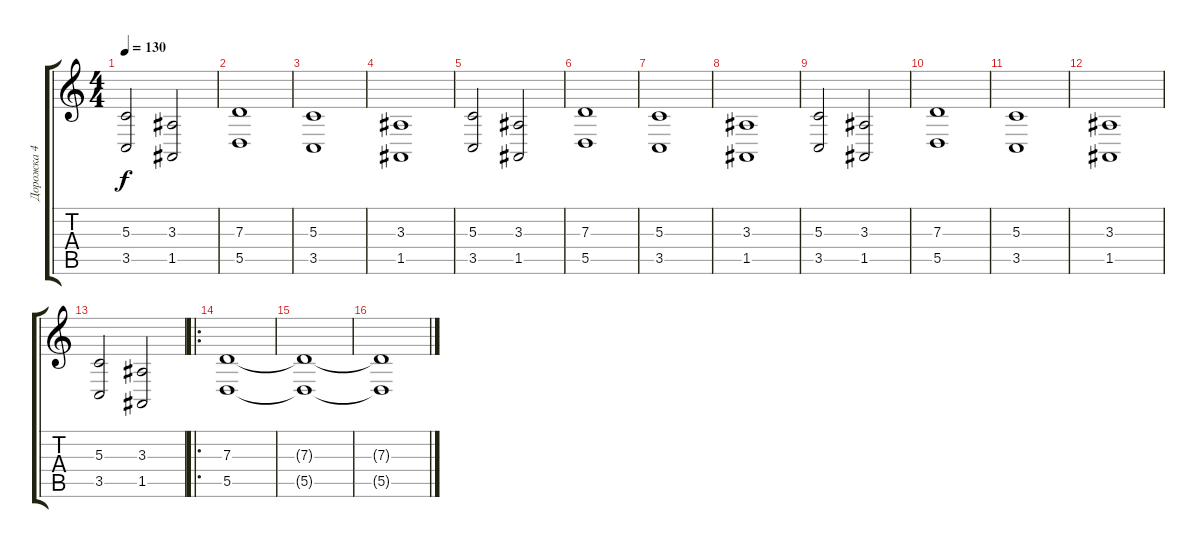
\track ("Дорожка 4" "Дорожка 4") {instrument choiraahs}
\staff {score tabs}
\tuning (E4 B3 G3 D3 A2 E2) {hide}
\ts (4 4)
\tempo 130
\clef g2
\ks c
(5.3 3.5).2{dy f} (3.3 1.5).2 |
(7.3 5.5).1 |
(5.3 3.5).1 |
(3.3 1.5).1 |
(5.3 3.5).2 (3.3 1.5).2 |
(7.3 5.5).1 |
(5.3 3.5).1 |
(3.3 1.5).1 |
(5.3 3.5).2 (3.3 1.5).2 |
(7.3 5.5).1 |
(5.3 3.5).1 |
(3.3 1.5).1 |
(5.3 3.5).2 (3.3 1.5).2 |
\ro
(7.3 5.5).1 |
(7.3{t} 5.5{t}).1 |
(7.3{t} 5.5{t}).1
